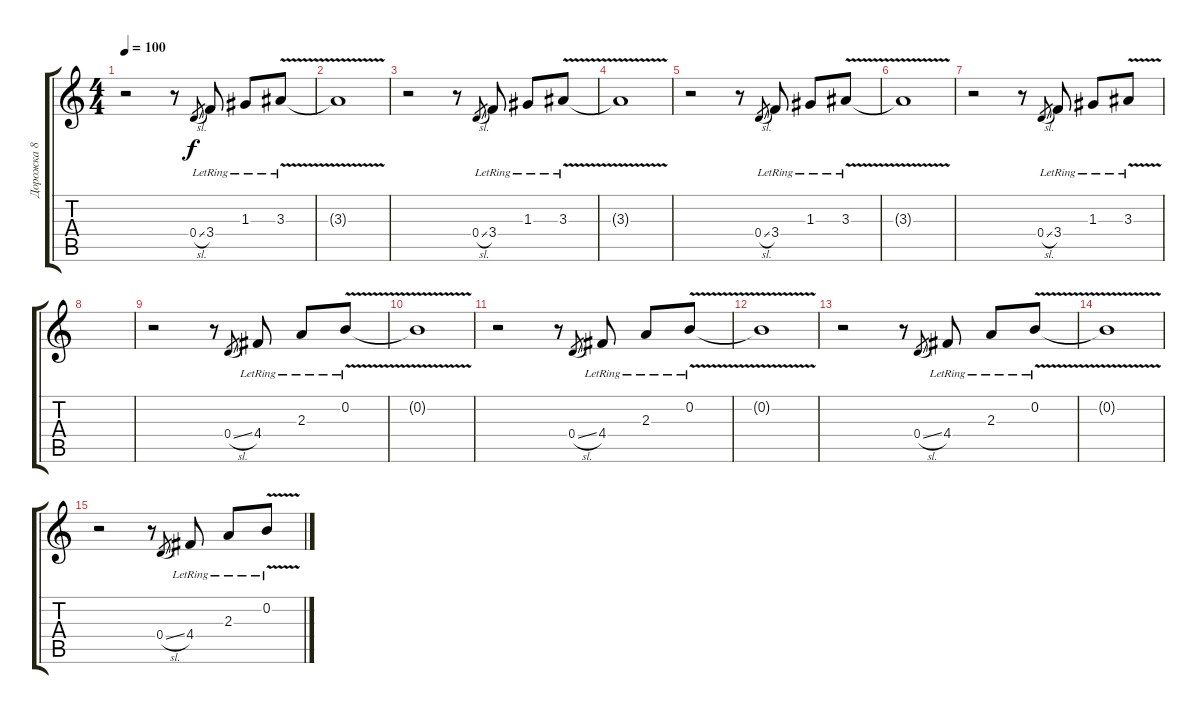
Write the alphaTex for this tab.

\track ("Дорожка 8" "Дорожка 8") {instrument electricguitarclean}
\staff {score tabs}
\tuning (E4 B3 G3 D3 A2 E2) {hide}
\ts (4 4)
\tempo 100
\clef g2
\ks c
r.2{dy f} r.8 0.4{sl}.8{gr} 3.4{lr}.8 1.3{lr}.8 3.3{v lr}.8 |
3.3{v t}.1 |
r.2 r.8 0.4{sl}.8{gr} 3.4{lr}.8 1.3{lr}.8 3.3{v lr}.8 |
3.3{v t}.1 |
r.2 r.8 0.4{sl}.8{gr} 3.4{lr}.8 1.3{lr}.8 3.3{v lr}.8 |
3.3{v t}.1 |
r.2 r.8 0.4{sl}.8{gr} 3.4{lr}.8 1.3{lr}.8 3.3{v lr}.8 |
|
r.2 r.8 0.4{sl}.8{gr} 4.4{lr}.8 2.3{lr}.8 0.2{v lr}.8 |
0.2{v t}.1 |
r.2 r.8 0.4{sl}.8{gr} 4.4{lr}.8 2.3{lr}.8 0.2{v lr}.8 |
0.2{v t}.1 |
r.2 r.8 0.4{sl}.8{gr} 4.4{lr}.8 2.3{lr}.8 0.2{v lr}.8 |
0.2{v t}.1 |
r.2 r.8 0.4{sl}.8{gr} 4.4{lr}.8 2.3{lr}.8 0.2{v lr}.8
